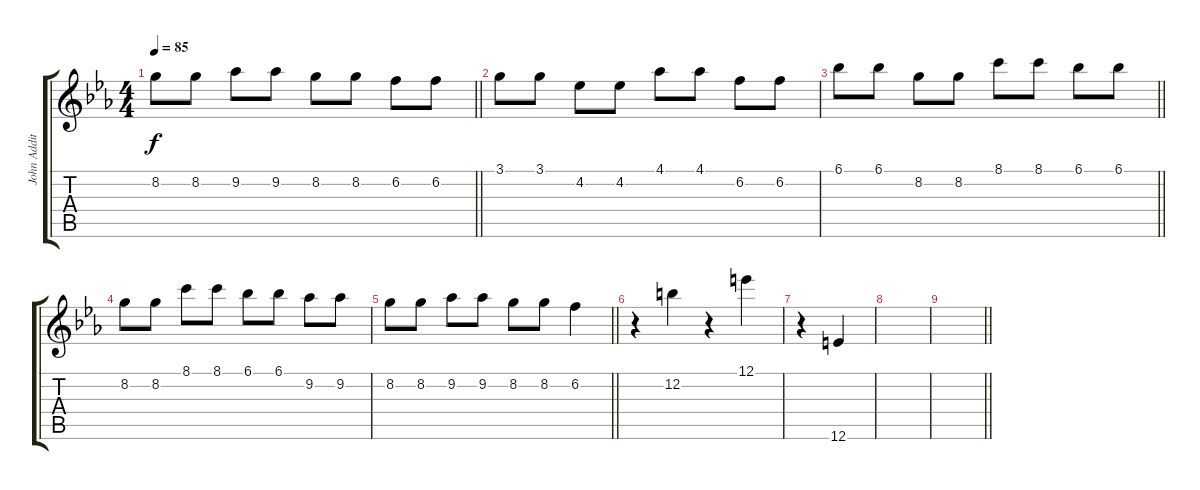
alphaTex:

\track ("John Additional" "John Addit") {instrument acousticguitarsteel}
\staff {score tabs}
\tuning (E4 B3 G3 D3 A2 E2) {hide}
\ts (4 4)
\tempo 85
\clef g2
\barLineRight lightlight
\ks cminor
8.2.8{dy f} 8.2.8 9.2.8 9.2.8 8.2.8 8.2.8 6.2.8 6.2.8 |
3.1.8 3.1.8 4.2.8 4.2.8 4.1.8 4.1.8 6.2.8 6.2.8 |
\barLineRight lightlight
6.1.8 6.1.8 8.2.8 8.2.8 8.1.8 8.1.8 6.1.8 6.1.8 |
8.2.8 8.2.8 8.1.8 8.1.8 6.1.8 6.1.8 9.2.8 9.2.8 |
\barLineRight lightlight
8.2.8 8.2.8 9.2.8 9.2.8 8.2.8 8.2.8 6.2.4 |
r.4{instrument gunshot} 12.2.4 r.4 12.1.4 |
r.4 12.6.4 |
|
\barLineRight lightlight
